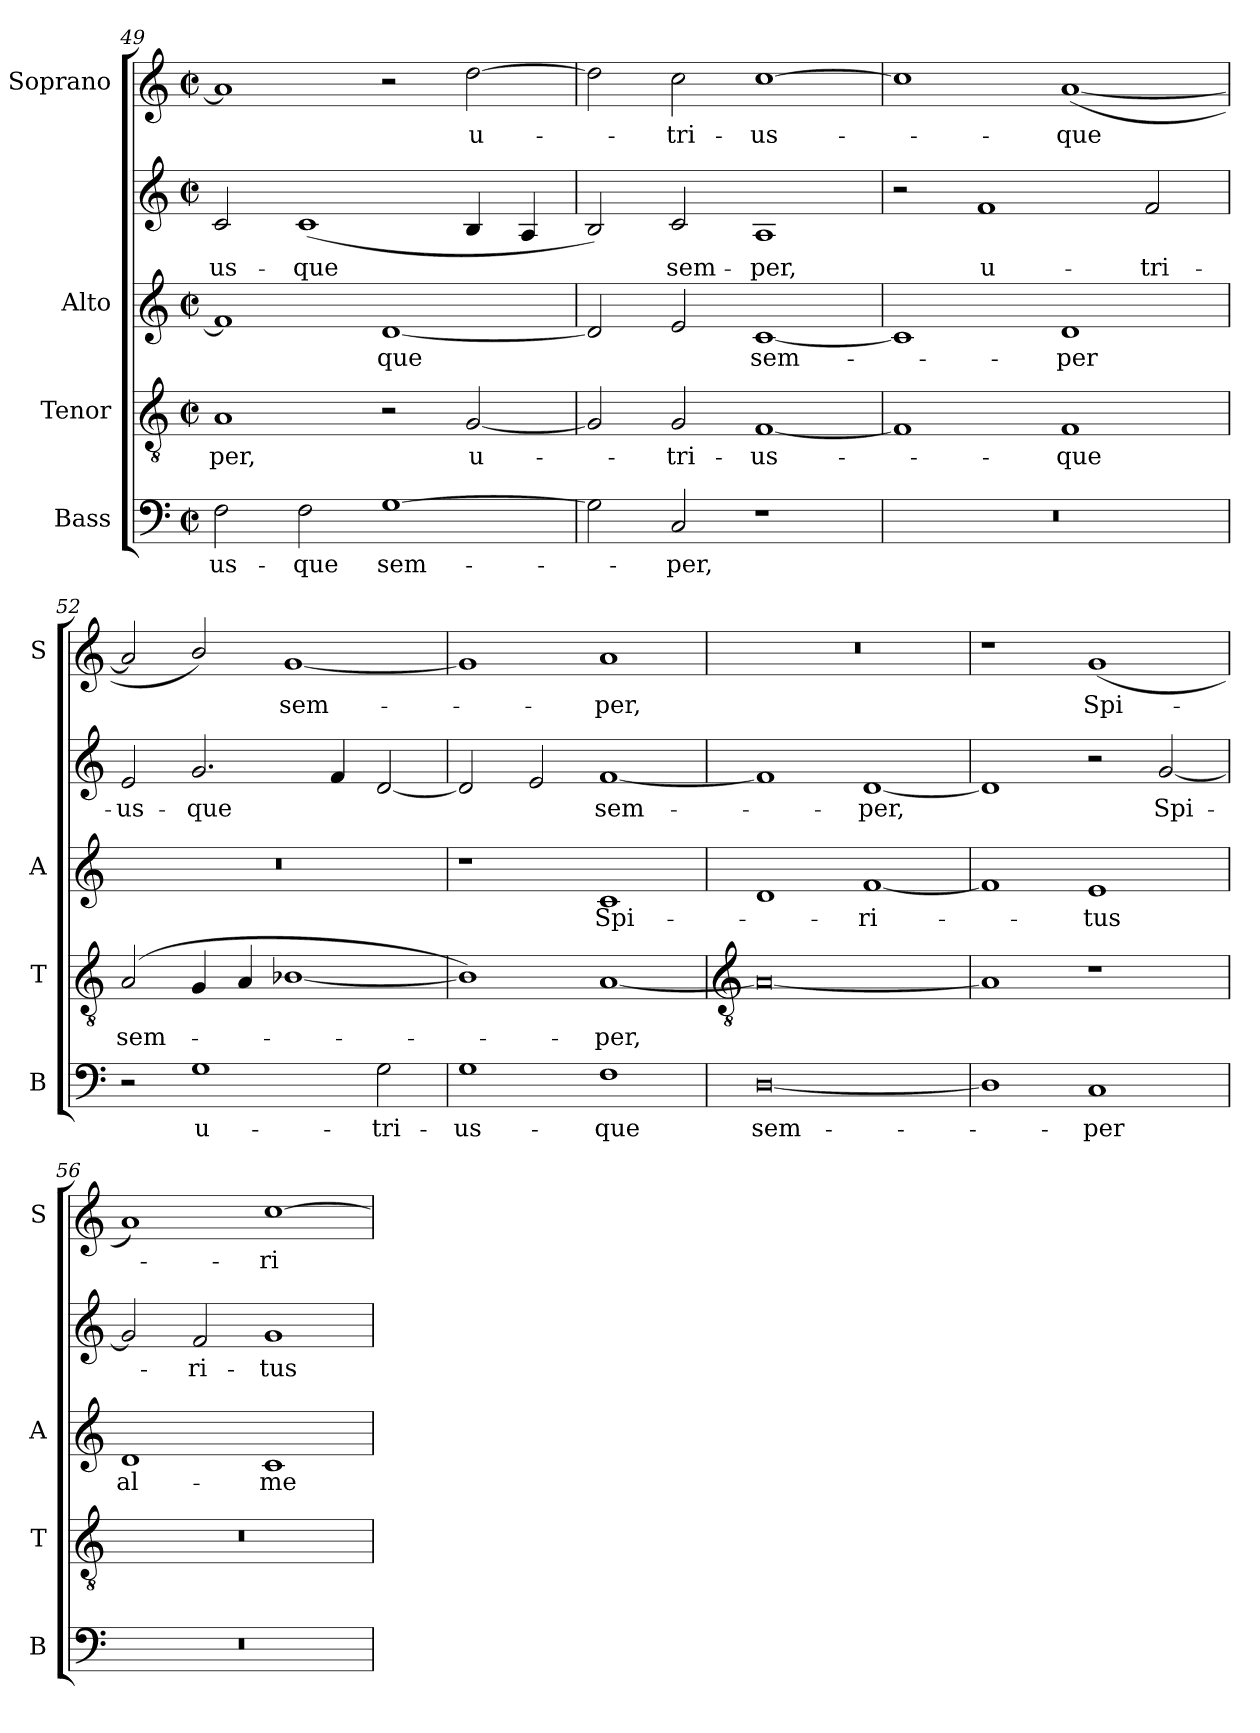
**kern	**text	**kern	**text	**kern	**text	**kern	**text	**kern	**text
*part4	*part4	*part3	*part3	*part2	*part2	*part2	*part2	*part1	*part1
*staff5	*staff5	*staff4	*staff4	*staff3	*staff3	*staff2	*staff2	*staff1	*staff1
*I"Bass	*	*I"Tenor	*	*I"Alto	*	*	*	*I"Soprano	*
*I'B	*	*I'T	*	*I'A	*	*	*	*I'S	*
*clefF4	*	*clefGv2	*	*clefG2	*	*clefG2	*	*clefG2	*
*k[]	*	*k[]	*	*k[]	*	*k[]	*	*k[]	*
*C:	*	*C:	*	*C:	*	*C:	*	*C:	*
*M4/2	*	*M4/2	*	*M4/2	*	*M4/2	*	*M4/2	*
*met(c|)	*	*met(c|)	*	*met(c|)	*	*met(c|)	*	*met(c|)	*
=49	=49	=49	=49	=49	=49	=49	=49	=49	=49
!	!LO:LY:b	!	!LO:LY:b	!	!	!	!LO:LY:b	!	!
2F	-us-	1A	-per,	1f]	.	2c	us-	1a]	.
!	!LO:LY:b	!	!	!	!	!	!LO:LY:b	!	!
2F	-que	.	.	.	.	(<1c	-que	.	.
!	!LO:LY:b	!	!	!	!LO:LY:b	!	!	!	!
[1G	sem-	2r	.	[1d	que	.	.	2r	.
!	!	!	!LO:LY:b	!	!	!	!	!	!LO:LY:b
.	.	[2G	u-	.	.	4B	.	[2dd	u-
.	.	.	.	.	.	4A	.	.	.
=50	=50	=50	=50	=50	=50	=50	=50	=50	=50
2G]	.	2G]	.	2d]	.	2B)	.	2dd]	.
!	!LO:LY:b	!	!LO:LY:b	!	!	!	!LO:LY:b	!	!LO:LY:b
2C	per,	2G	tri-	2e	.	2c	sem-	2cc	tri-
!	!	!	!LO:LY:b	!	!LO:LY:b	!	!LO:LY:b	!	!LO:LY:b
1r	.	[1F	-us-	[1c	sem-	1A	-per,	[1cc	-us-
=51	=51	=51	=51	=51	=51	=51	=51	=51	=51
0r	.	1F]	.	1c]	.	2r	.	1cc]	.
!	!	!	!	!	!	!	!LO:LY:b	!	!
.	.	.	.	.	.	1f	u-	.	.
!	!	!	!LO:LY:b	!	!LO:LY:b	!	!	!	!LO:LY:b
.	.	1F	que	1d	-per	.	.	(<[1a	que
!	!	!	!	!	!	!	!LO:LY:b	!	!
.	.	.	.	.	.	2f	-tri-	.	.
=52	=52	=52	=52	=52	=52	=52	=52	=52	=52
!	!	!	!LO:LY:b	!	!	!	!LO:LY:b	!	!
2r	.	(<2A	sem-	0r	.	2e	us-	2a]	.
!	!LO:LY:b	!	!	!	!	!	!LO:LY:b	!	!
1G	u-	4G	.	.	.	2.g	-que	2b/)	.
.	.	4A	.	.	.	.	.	.	.
!	!	!	!	!	!	!	!	!	!LO:LY:b
.	.	[1B-X/	.	.	.	.	.	[1g	sem-
.	.	.	.	.	.	4f	.	.	.
!	!LO:LY:b	!	!	!	!	!	!	!	!
2G	-tri-	.	.	.	.	[2d	.	.	.
=53	=53	=53	=53	=53	=53	=53	=53	=53	=53
!	!LO:LY:b	!	!	!	!	!	!	!	!
1G	-us-	1B-])	.	1r	.	2d]	.	1g]	.
.	.	.	.	.	.	2e	.	.	.
!	!LO:LY:b	!	!LO:LY:b	!	!LO:LY:b	!	!LO:LY:b	!	!LO:LY:b
1F	-que	[1A	per,	1c	Spi-	[1f	sem-	1a	per,
!!LO:LB:g=z
=54	=54	=54	=54	=54	=54	=54	=54	=54	=54
*	*	*clefGv2	*	*	*	*	*	*	*
!	!LO:LY:b	!	!	!	!	!	!	!	!
[0D/	sem-	0A_	.	1d	.	1f]	.	0r	.
!	!	!	!	!	!LO:LY:b	!	!LO:LY:b	!	!
.	.	.	.	[1f	ri-	[1d	per,	.	.
=55	=55	=55	=55	=55	=55	=55	=55	=55	=55
1D/]	.	1A]	.	1f]	.	1d]	.	1r	.
!	!LO:LY:b	!	!	!	!LO:LY:b	!	!	!	!LO:LY:b
1C	per	1r	.	1e	tus	2r	.	(<1g	Spi-
!	!	!	!	!	!	!	!LO:LY:b	!	!
.	.	.	.	.	.	[2g	Spi-	.	.
=56	=56	=56	=56	=56	=56	=56	=56	=56	=56
!	!	!	!	!	!LO:LY:b	!	!	!	!
0r	.	0r	.	1d	al-	2g]	.	1a)	.
!	!	!	!	!	!	!	!LO:LY:b	!	!
.	.	.	.	.	.	2f	ri-	.	.
!	!	!	!	!	!LO:LY:b	!	!LO:LY:b	!	!LO:LY:b
.	.	.	.	1c	-me	1g	-tus	[1cc	ri-
=	=	=	=	=	=	=	=	=	=
*-	*-	*-	*-	*-	*-	*-	*-	*-	*-
